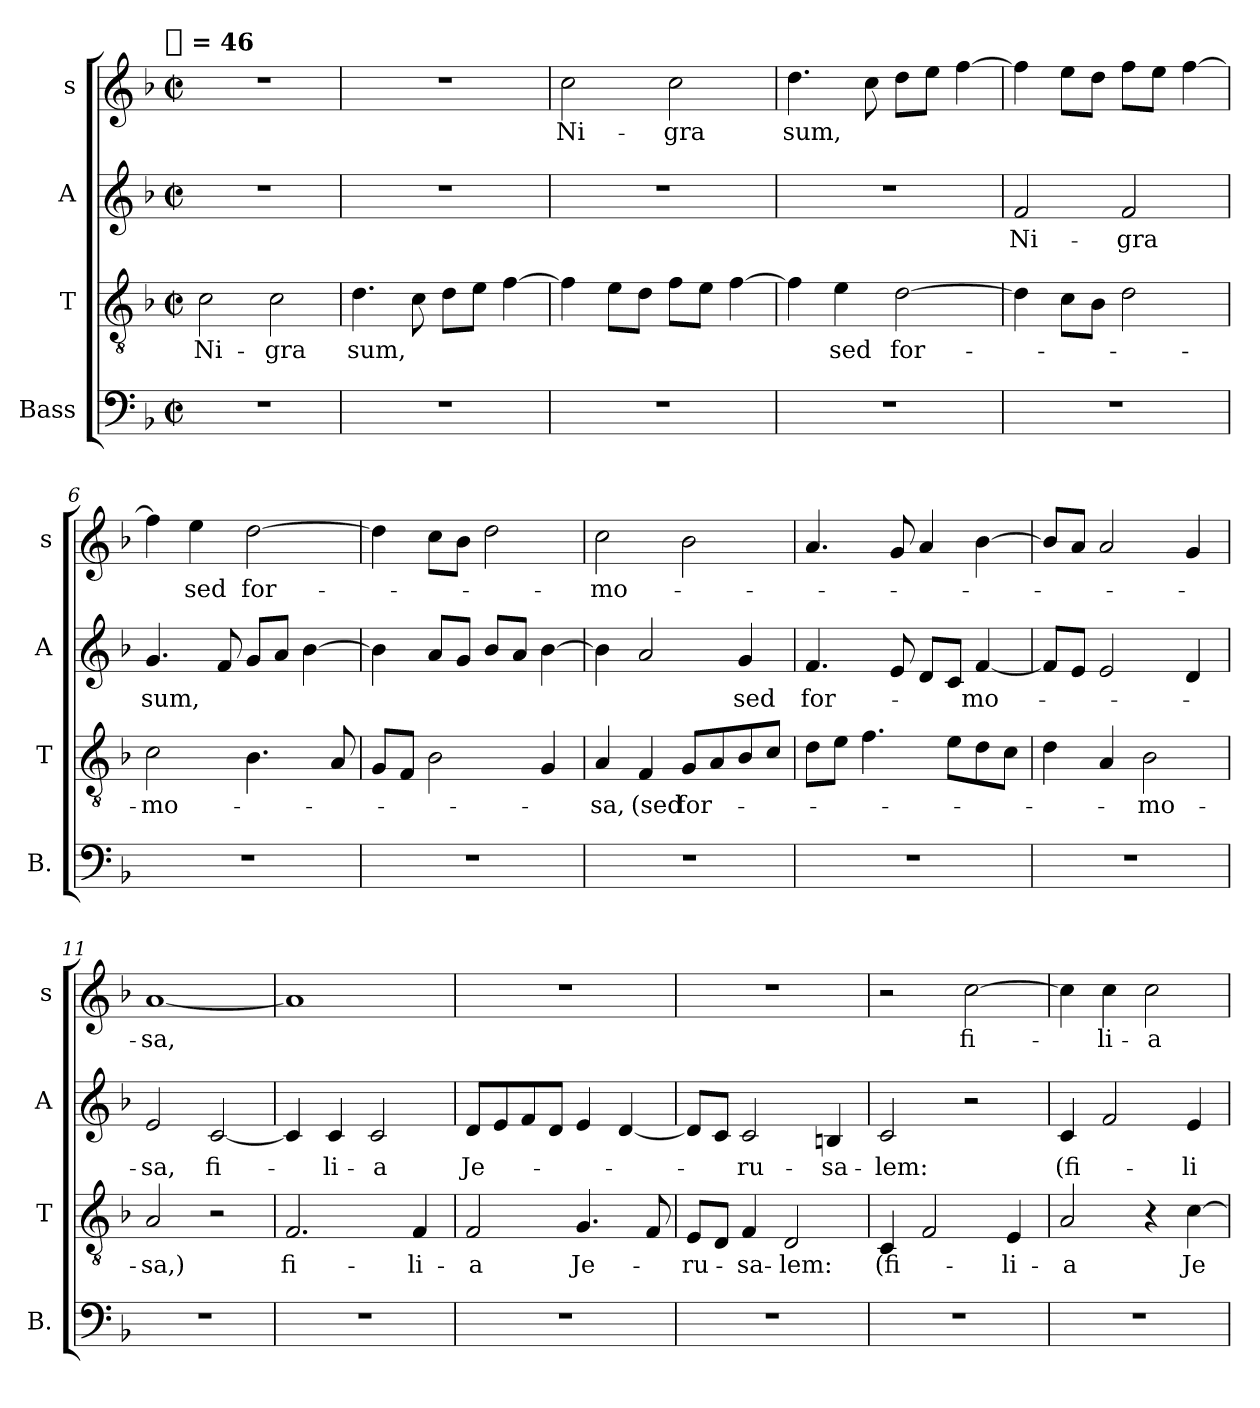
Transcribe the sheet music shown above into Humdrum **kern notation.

**kern	**kern	**text	**kern	**text	**kern	**text
*part4	*part3	*part3	*part2	*part2	*part1	*part1
*staff4	*staff3	*staff3	*staff2	*staff2	*staff1	*staff1
*I"Bass	*I"T	*	*I"A	*	*I"s	*
*I'B.	*I'T	*	*I'A	*	*I's	*
*clefF4	*clefGv2	*	*clefG2	*	*clefG2	*
*k[b-]	*k[b-]	*	*k[b-]	*	*k[b-]	*
!!LO:TX:omd:t=[half] = 46
*M2/2	*M2/2	*	*M2/2	*	*M2/2	*
*met(c|)	*met(c|)	*	*met(c|)	*	*met(c|)	*
*MM92	*MM92	*	*MM92	*	*MM92	*
=1	=1	=1	=1	=1	=1	=1
!	!	!LO:LY:b	!	!	!	!
1r	2c\	Ni-	1r	.	1r	.
!	!	!LO:LY:b	!	!	!	!
.	2c\	-gra	.	.	.	.
=2	=2	=2	=2	=2	=2	=2
!	!	!LO:LY:b	!	!	!	!
1r	4.d\	sum,	1r	.	1r	.
.	8c\	.	.	.	.	.
.	8dL	.	.	.	.	.
.	8eJ	.	.	.	.	.
.	[4f\	.	.	.	.	.
=3	=3	=3	=3	=3	=3	=3
!	!	!	!	!	!	!LO:LY:b
1r	4f\]	.	1r	.	2cc\	Ni-
.	8eL	.	.	.	.	.
.	8dJ	.	.	.	.	.
!	!	!	!	!	!	!LO:LY:b
.	8fL	.	.	.	2cc\	-gra
.	8eJ	.	.	.	.	.
.	[4f\	.	.	.	.	.
=4	=4	=4	=4	=4	=4	=4
!	!	!	!	!	!	!LO:LY:b
1r	4f\]	.	1r	.	4.dd\	sum,
!	!	!LO:LY:b	!	!	!	!
.	4e\	sed	.	.	.	.
.	.	.	.	.	8cc\	.
!	!	!LO:LY:b	!	!	!	!
.	[2d\	for-	.	.	8ddL	.
.	.	.	.	.	8eeJ	.
.	.	.	.	.	[4ff\	.
=5	=5	=5	=5	=5	=5	=5
!	!	!	!	!LO:LY:b	!	!
1r	4d\]	.	2f/	Ni-	4ff\]	.
.	8cL	.	.	.	8eeL	.
.	8B-J	.	.	.	8ddJ	.
!	!	!	!	!LO:LY:b	!	!
.	2d\	.	2f/	-gra	8ffL	.
.	.	.	.	.	8eeJ	.
.	.	.	.	.	[4ff\	.
!!LO:LB:g=z
=6	=6	=6	=6	=6	=6	=6
!	!	!LO:LY:b	!	!LO:LY:b	!	!
1r	2c\	-mo-	4.g/	sum,	4ff\]	.
!	!	!	!	!	!	!LO:LY:b
.	.	.	.	.	4ee\	sed
.	.	.	8f/	.	.	.
!	!	!	!	!	!	!LO:LY:b
.	4.B-\	.	8gL	.	[2dd\	for-
.	.	.	8aJ	.	.	.
.	.	.	[4b-\	.	.	.
.	8A/	.	.	.	.	.
=7	=7	=7	=7	=7	=7	=7
1r	8GL	.	4b-\]	.	4dd\]	.
.	8FJ	.	.	.	.	.
.	2B-\	.	8aL	.	8ccL	.
.	.	.	8gJ	.	8b-J	.
.	.	.	8b-L	.	2dd\	.
.	.	.	8aJ	.	.	.
.	4G/	.	[4b-\	.	.	.
=8	=8	=8	=8	=8	=8	=8
!	!	!LO:LY:b	!	!	!	!LO:LY:b
1r	4A/	sa,	4b-\]	.	2cc\	mo-
!	!	!LO:LY:b	!	!	!	!
.	4F/	(sed	2a/	.	.	.
!	!	!LO:LY:b	!	!	!	!
.	8GL	for-	.	.	2b-\	.
.	8A	.	.	.	.	.
!	!	!	!	!LO:LY:b	!	!
.	8B-	.	4g/	sed	.	.
.	8cJ	.	.	.	.	.
=9	=9	=9	=9	=9	=9	=9
!	!	!	!	!LO:LY:b	!	!
1r	8dL	.	4.f/	for-	4.a/	.
.	8eJ	.	.	.	.	.
.	4.f\	.	.	.	.	.
.	.	.	8e/	.	8g/	.
.	.	.	8dL	.	4a/	.
.	8eL	.	8cJ	.	.	.
!	!	!	!	!LO:LY:b	!	!
.	8d	.	[4f/	-mo-	[4b-\	.
.	8cJ	.	.	.	.	.
=10	=10	=10	=10	=10	=10	=10
1r	4d\	.	8fL]	.	8b-L]	.
.	.	.	8eJ	.	8aJ	.
.	4A/	.	2e/	.	2a/	.
!	!	!LO:LY:b	!	!	!	!
.	2B-\	-mo-	.	.	.	.
.	.	.	4d/	.	4g/	.
!!LO:LB:g=z
=11	=11	=11	=11	=11	=11	=11
!	!	!LO:LY:b	!	!LO:LY:b	!	!LO:LY:b
1r	2A/	-sa,)	2e/	-sa,	[1a	-sa,
!	!	!	!	!LO:LY:b	!	!
.	2r	.	[2c/	fi-	.	.
=12	=12	=12	=12	=12	=12	=12
!	!	!LO:LY:b	!	!	!	!
1r	2.F/	fi-	4c/]	.	1a]	.
!	!	!	!	!LO:LY:b	!	!
.	.	.	4c/	-li-	.	.
!	!	!	!	!LO:LY:b	!	!
.	.	.	2c/	-a	.	.
!	!	!LO:LY:b	!	!	!	!
.	4F/	-li-	.	.	.	.
=13	=13	=13	=13	=13	=13	=13
!	!	!LO:LY:b	!	!LO:LY:b	!	!
1r	2F/	-a	8dL	Je-	1r	.
.	.	.	8e	.	.	.
.	.	.	8f	.	.	.
.	.	.	8dJ	.	.	.
!	!	!LO:LY:b	!	!	!	!
.	4.G/	Je-	4e/	.	.	.
.	.	.	[4d/	.	.	.
.	8F/	.	.	.	.	.
=14	=14	=14	=14	=14	=14	=14
!	!	!LO:LY:b	!	!	!	!
1r	8EL	-ru-	8dL]	.	1r	.
.	8DJ	.	8cJ	.	.	.
!	!	!LO:LY:b	!	!LO:LY:b	!	!
.	4F/	-sa-	2c/	-ru-	.	.
!	!	!LO:LY:b	!	!	!	!
.	2D/	-lem:	.	.	.	.
!	!	!	!	!LO:LY:b	!	!
.	.	.	4Bn/	-sa-	.	.
=15	=15	=15	=15	=15	=15	=15
!	!	!LO:LY:b	!	!LO:LY:b	!	!
1r	4C/	(fi-	2c/	-lem:	2r	.
.	2F/	.	.	.	.	.
!	!	!	!	!	!	!LO:LY:b
.	.	.	2r	.	[2cc\	fi-
!	!	!LO:LY:b	!	!	!	!
.	4E/	-li-	.	.	.	.
=16	=16	=16	=16	=16	=16	=16
!	!	!LO:LY:b	!	!LO:LY:b	!	!
1r	2A/	-a	4c/	(fi-	4cc\]	.
!	!	!	!	!	!	!LO:LY:b
.	.	.	2f/	.	4cc\	-li-
!	!	!	!	!	!	!LO:LY:b
.	4r	.	.	.	2cc\	-a
!	!	!LO:LY:b	!	!LO:LY:b	!	!
.	[4c\	Je-	4e/	-li-	.	.
=	=	=	=	=	=	=
*-	*-	*-	*-	*-	*-	*-
